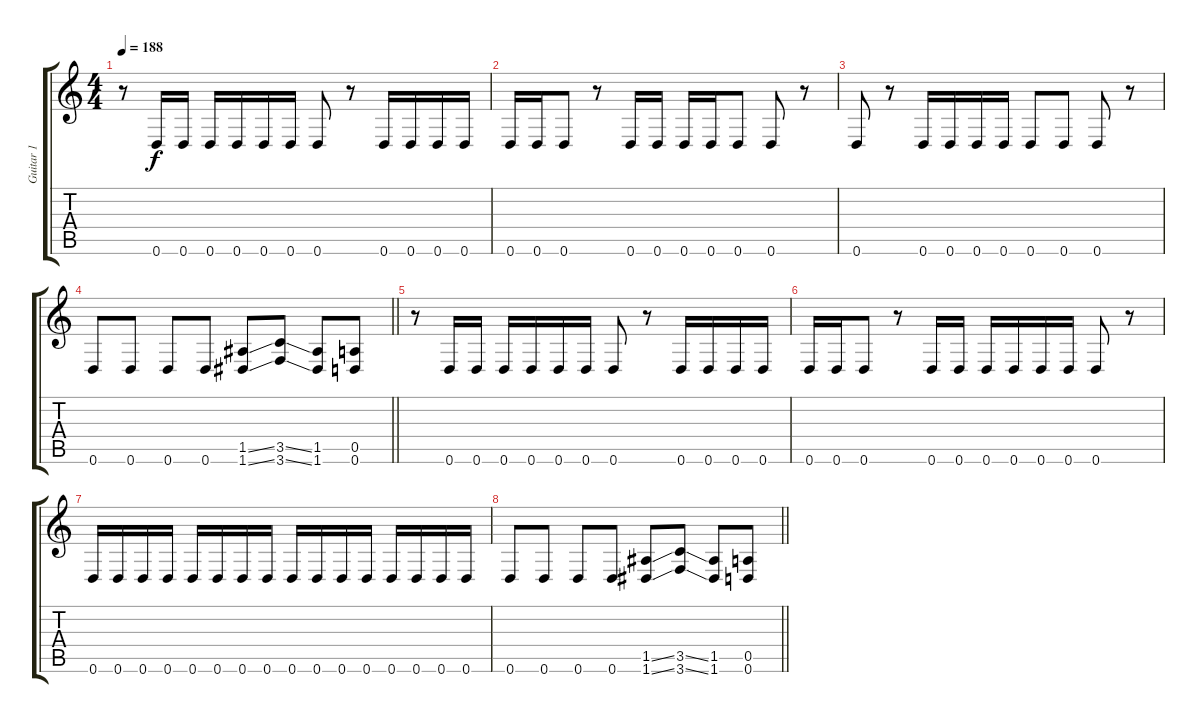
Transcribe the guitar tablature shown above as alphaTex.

\track ("Guitar 1" "Guitar 1") {instrument distortionguitar}
\staff {score tabs}
\tuning (E4 B3 G3 D3 A2 D2) {hide}
\ts (4 4)
\section ("" "")
\tempo 188
\clef g2
\ks c
r.8{dy f} 0.6.16 0.6.16 0.6.16 0.6.16 0.6.16 0.6.16 0.6.8 r.8 0.6.16 0.6.16 0.6.16 0.6.16 |
0.6.16 0.6.16 0.6.8 r.8 0.6.16 0.6.16 0.6.16 0.6.16 0.6.8 0.6.8 r.8 |
0.6.8 r.8 0.6.16 0.6.16 0.6.16 0.6.16 0.6.8 0.6.8 0.6.8 r.8 |
\barLineRight lightlight
0.6.8 0.6.8 0.6.8 0.6.8 (1.5{ss} 1.6{ss}).8 (3.5{ss} 3.6{ss}).8 (1.5 1.6).8 (0.5 0.6).8 |
r.8 0.6.16 0.6.16 0.6.16 0.6.16 0.6.16 0.6.16 0.6.8 r.8 0.6.16 0.6.16 0.6.16 0.6.16 |
0.6.16 0.6.16 0.6.8 r.8 0.6.16 0.6.16 0.6.16 0.6.16 0.6.16 0.6.16 0.6.8 r.8 |
0.6.16 0.6.16 0.6.16 0.6.16 0.6.16 0.6.16 0.6.16 0.6.16 0.6.16 0.6.16 0.6.16 0.6.16 0.6.16 0.6.16 0.6.16 0.6.16 |
\barLineRight lightlight
0.6.8 0.6.8 0.6.8 0.6.8 (1.5{ss} 1.6{ss}).8 (3.5{ss} 3.6{ss}).8 (1.5 1.6).8 (0.5 0.6).8
